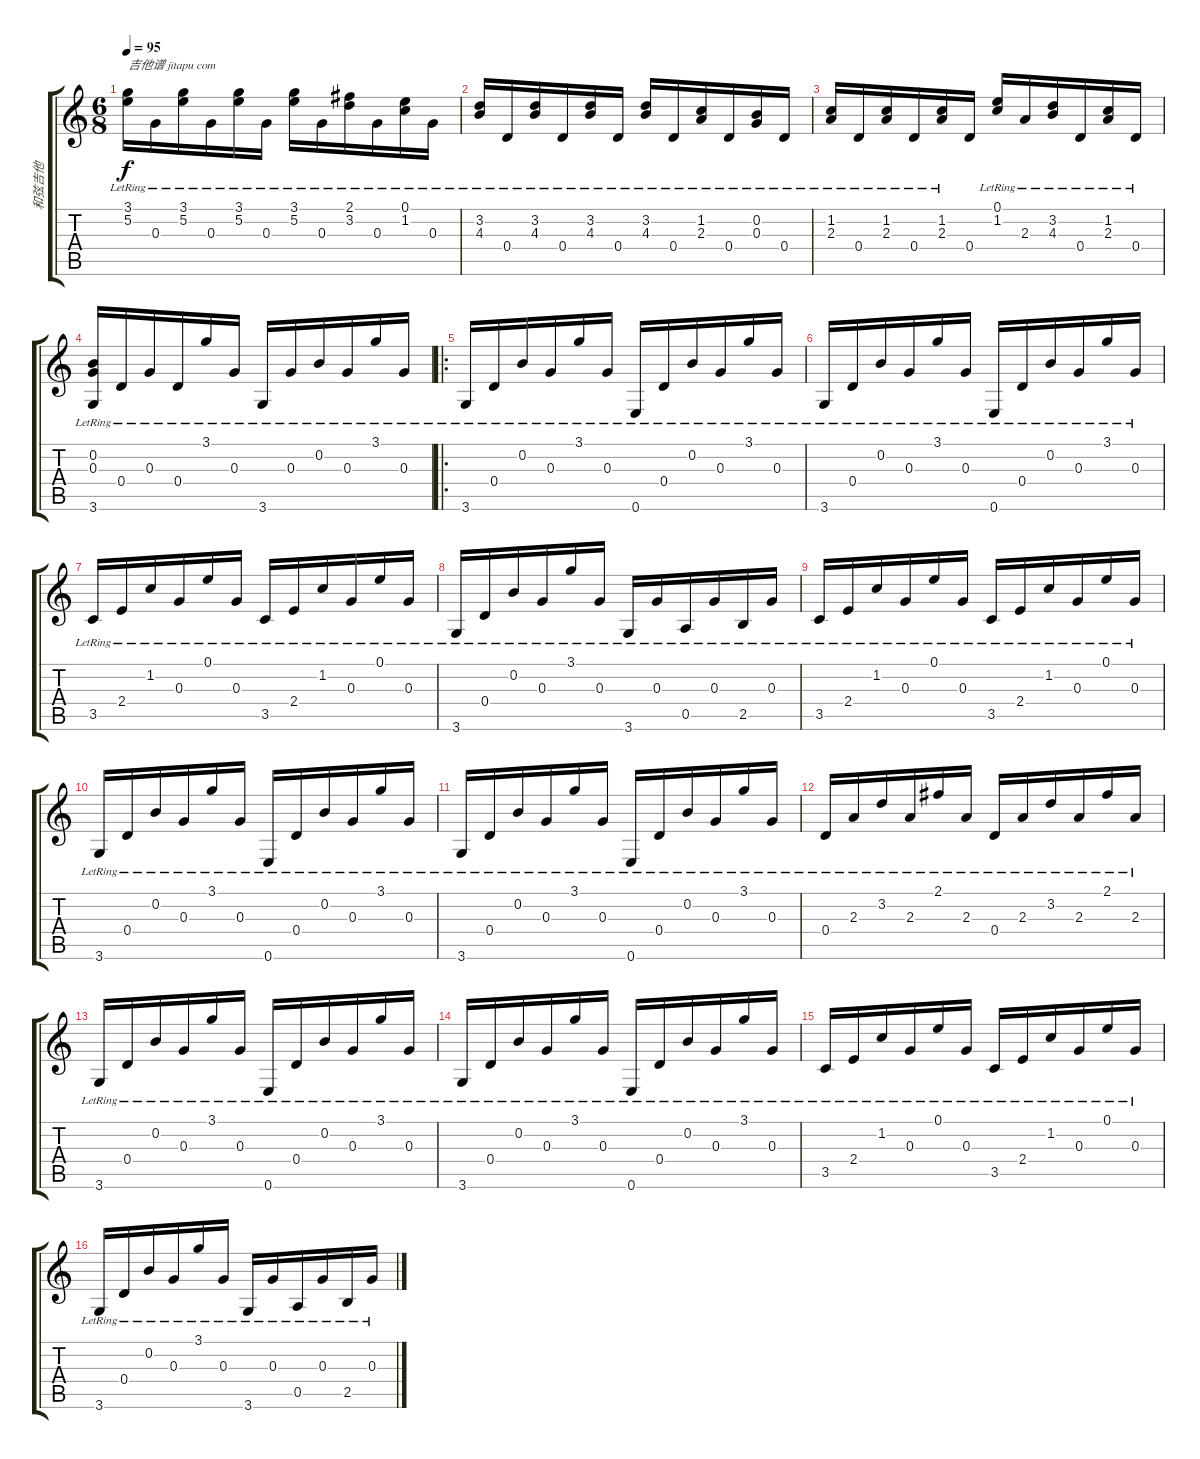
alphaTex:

\track ("和弦吉他" "和弦吉他") {instrument acousticguitarsteel}
\staff {score tabs}
\tuning (E4 B3 G3 D3 A2 E2) {hide}
\ts (6 8)
\tempo 95
\clef g2
\ks c
(3.1{lr} 5.2{lr}).16{txt "吉他谱 jitapu com" dy f instrument acousticguitarsteel} 0.3{lr}.16 (3.1{lr} 5.2{lr}).16 0.3{lr}.16 (3.1{lr} 5.2{lr}).16 0.3{lr}.16 (3.1{lr} 5.2{lr}).16 0.3{lr}.16 (2.1{lr} 3.2{lr}).16 0.3{lr}.16 (0.1{lr} 1.2{lr}).16 0.3{lr}.16 |
(3.2{lr} 4.3{lr}).16 0.4{lr}.16 (3.2{lr} 4.3{lr}).16 0.4{lr}.16 (3.2{lr} 4.3{lr}).16 0.4{lr}.16 (3.2{lr} 4.3{lr}).16 0.4{lr}.16 (1.2{lr} 2.3{lr}).16 0.4{lr}.16 (0.2{lr} 0.3{lr}).16 0.4{lr}.16 |
(1.2{lr} 2.3{lr}).16 0.4{lr}.16 (1.2{lr} 2.3{lr}).16 0.4{lr}.16 (1.2{lr} 2.3{lr}).16 0.4.16 (0.1{lr} 1.2).16 2.3{lr}.16 (3.2{lr} 4.3{lr}).16 0.4{lr}.16 (1.2{lr} 2.3{lr}).16 0.4{lr}.16 |
(0.2{lr} 0.3{lr} 3.6{lr}).16 0.4{lr}.16 0.3{lr}.16 0.4{lr}.16 3.1{lr}.16 0.3{lr}.16 3.6{lr}.16 0.3{lr}.16 0.2{lr}.16 0.3{lr}.16 3.1{lr}.16 0.3{lr}.16 |
\ro
3.6{lr}.16 0.4{lr}.16 0.2{lr}.16 0.3{lr}.16 3.1{lr}.16 0.3{lr}.16 0.6{lr}.16 0.4{lr}.16 0.2{lr}.16 0.3{lr}.16 3.1{lr}.16 0.3{lr}.16 |
3.6{lr}.16 0.4{lr}.16 0.2{lr}.16 0.3{lr}.16 3.1{lr}.16 0.3{lr}.16 0.6{lr}.16 0.4{lr}.16 0.2{lr}.16 0.3{lr}.16 3.1{lr}.16 0.3{lr}.16 |
3.5{lr}.16 2.4{lr}.16 1.2{lr}.16 0.3{lr}.16 0.1{lr}.16 0.3{lr}.16 3.5{lr}.16 2.4{lr}.16 1.2{lr}.16 0.3{lr}.16 0.1{lr}.16 0.3{lr}.16 |
3.6{lr}.16 0.4{lr}.16 0.2{lr}.16 0.3{lr}.16 3.1{lr}.16 0.3{lr}.16 3.6{lr}.16 0.3{lr}.16 0.5{lr}.16 0.3{lr}.16 2.5{lr}.16 0.3{lr}.16 |
3.5{lr}.16 2.4{lr}.16 1.2{lr}.16 0.3{lr}.16 0.1{lr}.16 0.3{lr}.16 3.5{lr}.16 2.4{lr}.16 1.2{lr}.16 0.3{lr}.16 0.1{lr}.16 0.3{lr}.16 |
3.6{lr}.16 0.4{lr}.16 0.2{lr}.16 0.3{lr}.16 3.1{lr}.16 0.3{lr}.16 0.6{lr}.16 0.4{lr}.16 0.2{lr}.16 0.3{lr}.16 3.1{lr}.16 0.3{lr}.16 |
3.6{lr}.16 0.4{lr}.16 0.2{lr}.16 0.3{lr}.16 3.1{lr}.16 0.3{lr}.16 0.6{lr}.16 0.4{lr}.16 0.2{lr}.16 0.3{lr}.16 3.1{lr}.16 0.3{lr}.16 |
0.4{lr}.16 2.3{lr}.16 3.2{lr}.16 2.3{lr}.16 2.1{lr}.16 2.3{lr}.16 0.4{lr}.16 2.3{lr}.16 3.2{lr}.16 2.3{lr}.16 2.1{lr}.16 2.3{lr}.16 |
3.6{lr}.16 0.4{lr}.16 0.2{lr}.16 0.3{lr}.16 3.1{lr}.16 0.3{lr}.16 0.6{lr}.16 0.4{lr}.16 0.2{lr}.16 0.3{lr}.16 3.1{lr}.16 0.3{lr}.16 |
3.6{lr}.16 0.4{lr}.16 0.2{lr}.16 0.3{lr}.16 3.1{lr}.16 0.3{lr}.16 0.6{lr}.16 0.4{lr}.16 0.2{lr}.16 0.3{lr}.16 3.1{lr}.16 0.3{lr}.16 |
3.5{lr}.16 2.4{lr}.16 1.2{lr}.16 0.3{lr}.16 0.1{lr}.16 0.3{lr}.16 3.5{lr}.16 2.4{lr}.16 1.2{lr}.16 0.3{lr}.16 0.1{lr}.16 0.3{lr}.16 |
3.6{lr}.16 0.4{lr}.16 0.2{lr}.16 0.3{lr}.16 3.1{lr}.16 0.3{lr}.16 3.6{lr}.16 0.3{lr}.16 0.5{lr}.16 0.3{lr}.16 2.5{lr}.16 0.3{lr}.16
